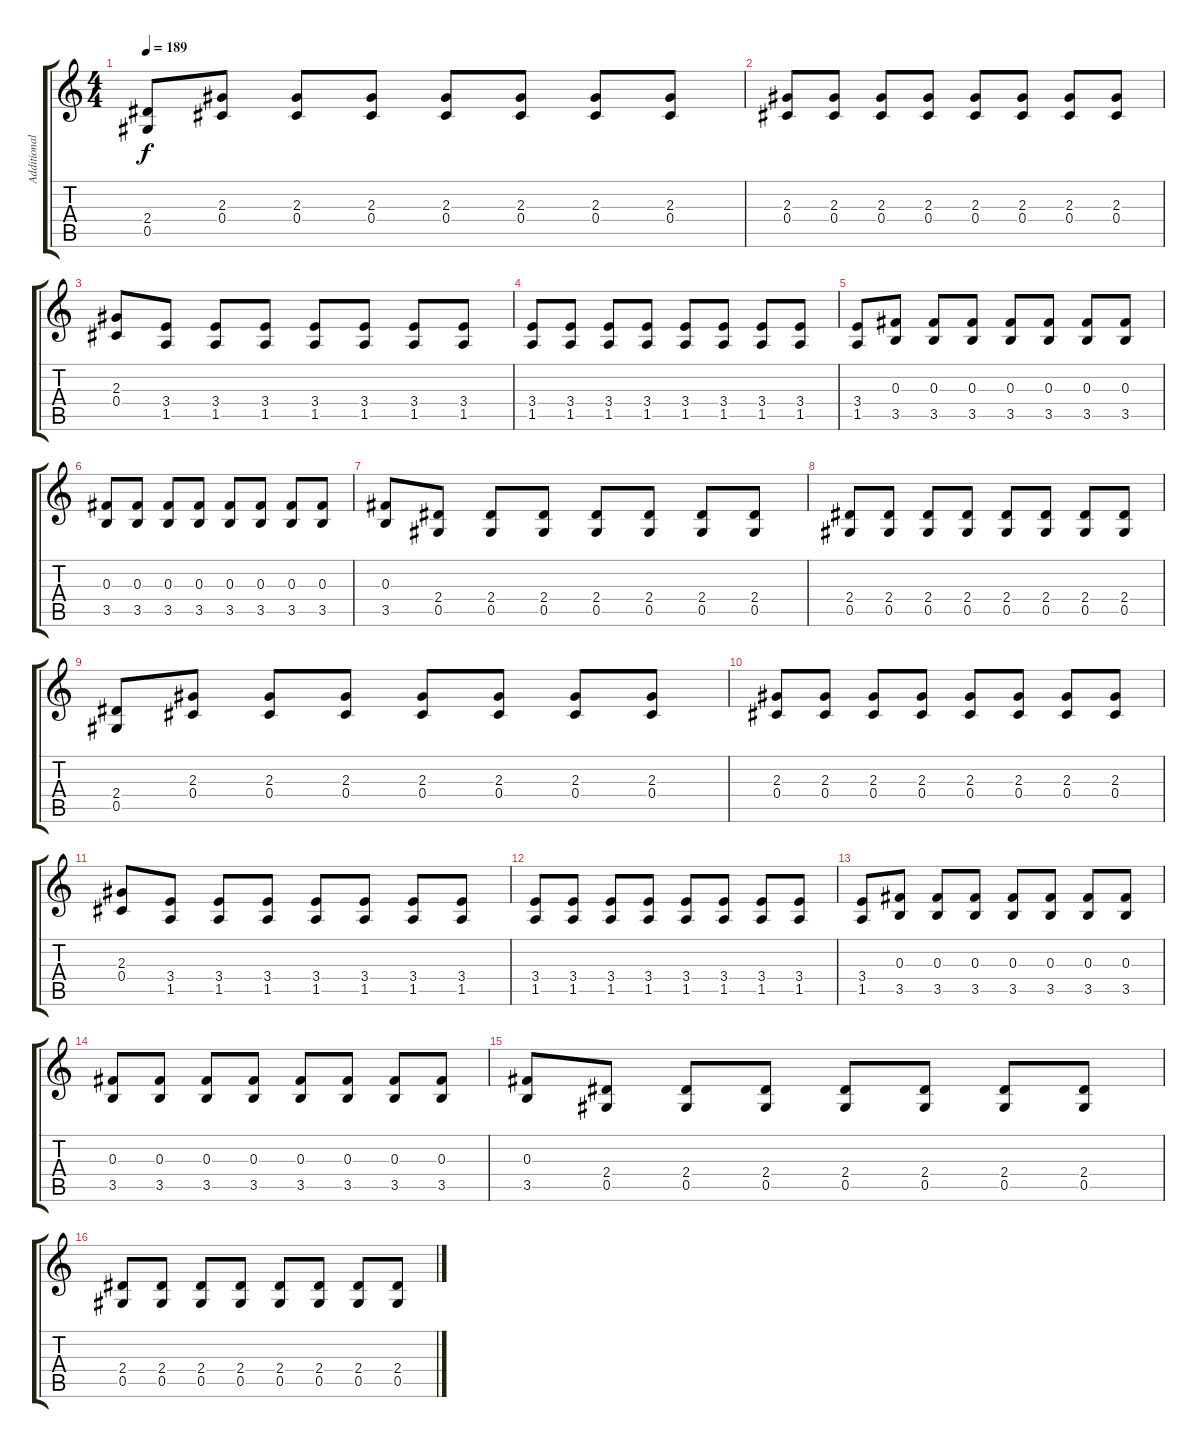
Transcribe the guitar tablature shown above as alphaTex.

\track ("Additional Guitar" "Additional") {instrument distortionguitar}
\staff {score tabs}
\tuning (Eb4 Bb3 Gb3 Db3 Ab2 Db2) {hide}
\ts (4 4)
\tempo 189
\clef g2
\ks c
(2.4 0.5).8{dy f} (2.3 0.4).8 (2.3 0.4).8 (2.3 0.4).8 (2.3 0.4).8 (2.3 0.4).8 (2.3 0.4).8 (2.3 0.4).8 |
(2.3 0.4).8 (2.3 0.4).8 (2.3 0.4).8 (2.3 0.4).8 (2.3 0.4).8 (2.3 0.4).8 (2.3 0.4).8 (2.3 0.4).8 |
(2.3 0.4).8 (3.4 1.5).8 (3.4 1.5).8 (3.4 1.5).8 (3.4 1.5).8 (3.4 1.5).8 (3.4 1.5).8 (3.4 1.5).8 |
(3.4 1.5).8 (3.4 1.5).8 (3.4 1.5).8 (3.4 1.5).8 (3.4 1.5).8 (3.4 1.5).8 (3.4 1.5).8 (3.4 1.5).8 |
(3.4 1.5).8 (0.3 3.5).8 (0.3 3.5).8 (0.3 3.5).8 (0.3 3.5).8 (0.3 3.5).8 (0.3 3.5).8 (0.3 3.5).8 |
(0.3 3.5).8 (0.3 3.5).8 (0.3 3.5).8 (0.3 3.5).8 (0.3 3.5).8 (0.3 3.5).8 (0.3 3.5).8 (0.3 3.5).8 |
(0.3 3.5).8 (2.4 0.5).8 (2.4 0.5).8 (2.4 0.5).8 (2.4 0.5).8 (2.4 0.5).8 (2.4 0.5).8 (2.4 0.5).8 |
(2.4 0.5).8 (2.4 0.5).8 (2.4 0.5).8 (2.4 0.5).8 (2.4 0.5).8 (2.4 0.5).8 (2.4 0.5).8 (2.4 0.5).8 |
(2.4 0.5).8 (2.3 0.4).8 (2.3 0.4).8 (2.3 0.4).8 (2.3 0.4).8 (2.3 0.4).8 (2.3 0.4).8 (2.3 0.4).8 |
(2.3 0.4).8 (2.3 0.4).8 (2.3 0.4).8 (2.3 0.4).8 (2.3 0.4).8 (2.3 0.4).8 (2.3 0.4).8 (2.3 0.4).8 |
(2.3 0.4).8 (3.4 1.5).8 (3.4 1.5).8 (3.4 1.5).8 (3.4 1.5).8 (3.4 1.5).8 (3.4 1.5).8 (3.4 1.5).8 |
(3.4 1.5).8 (3.4 1.5).8 (3.4 1.5).8 (3.4 1.5).8 (3.4 1.5).8 (3.4 1.5).8 (3.4 1.5).8 (3.4 1.5).8 |
(3.4 1.5).8 (0.3 3.5).8 (0.3 3.5).8 (0.3 3.5).8 (0.3 3.5).8 (0.3 3.5).8 (0.3 3.5).8 (0.3 3.5).8 |
(0.3 3.5).8 (0.3 3.5).8 (0.3 3.5).8 (0.3 3.5).8 (0.3 3.5).8 (0.3 3.5).8 (0.3 3.5).8 (0.3 3.5).8 |
(0.3 3.5).8 (2.4 0.5).8 (2.4 0.5).8 (2.4 0.5).8 (2.4 0.5).8 (2.4 0.5).8 (2.4 0.5).8 (2.4 0.5).8 |
(2.4 0.5).8 (2.4 0.5).8 (2.4 0.5).8 (2.4 0.5).8 (2.4 0.5).8 (2.4 0.5).8 (2.4 0.5).8 (2.4 0.5).8
